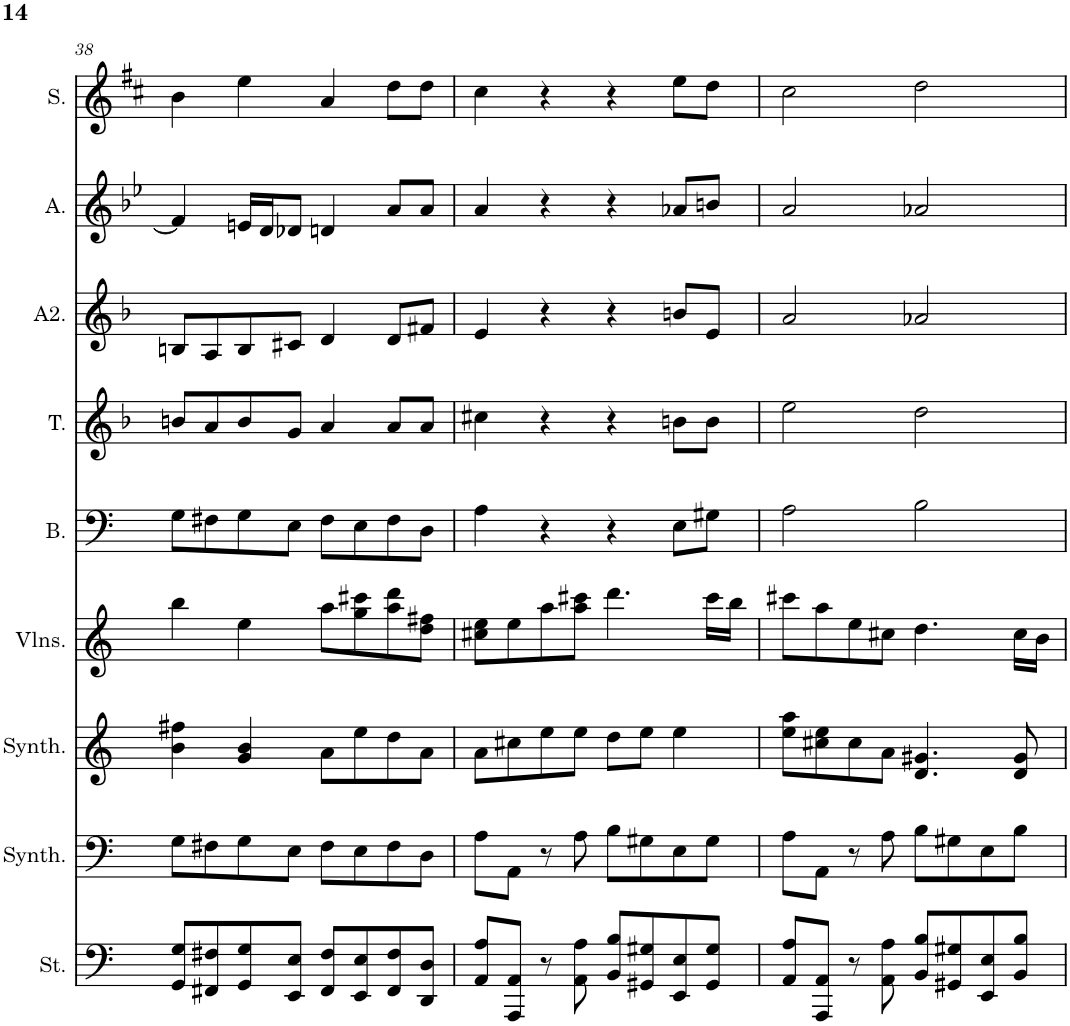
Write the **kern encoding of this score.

**kern	**kern	**kern	**kern	**kern	**kern	**kern	**kern	**kern
*part9	*part8	*part7	*part6	*part5	*part4	*part3	*part2	*part1
*staff9	*staff8	*staff7	*staff6	*staff5	*staff4	*staff3	*staff2	*staff1
*I"Cordes, D'Bass/Strings, etc	*I"Synthétiseur d'instruments à cordes, Synth strings, etc	*I"Synthétiseur d'instruments à cordes, Synth strings 2	*I"Violons, 1st violins	*I"Basse	*I"Tenor	*I"Alto 2	*I"Alto	*I"Soprano
*I'St.	*I'Synth.	*I'Synth.	*I'Vlns.	*I'B.	*I'T.	*I'A2.	*I'A.	*I'S.
!!LO:PB:g=z
*clefF4	*clefF4	*clefG2	*clefG2	*clefF4	*clefG2	*clefG2	*clefG2	*clefG2
*k[]	*k[]	*k[]	*k[]	*k[]	*k[b-]	*k[b-]	*k[b-e-]	*k[f#c#]
*M4/4	*M4/4	*M4/4	*M4/4	*M4/4	*M4/4	*M4/4	*M4/4	*M4/4
=38	=38	=38	=38	=38	=38	=38	=38	=38
8GG/ 8G/L	8G\L	4b\ 4ff#X\	4bb\	8G\L	8bn/L	8Bn/L	4f#/]	4b\
8FF#X/ 8F#X/	8F#X\	.	.	8F#X\	8a/	8A/	.	.
8GG/ 8G/	8G\	4g/ 4b/	4ee\	8G\	8b/	8B/	16en/LL	4ee\
.	.	.	.	.	.	.	16d/J	.
8EE/ 8E/J	8E\J	.	.	8E\J	8g/J	8c#X/J	8d-X/J	.
8FF#/ 8F#/L	8F#\L	8a\L	8aa\L	8F#\L	4a/	4d/	4dn/	4a/
8EE/ 8E/	8E\	8ee\	8gg\ 8ccc#X\	8E\	.	.	.	.
8FF#/ 8F#/	8F#\	8dd\	8aa\ 8ddd\	8F#\	8a/L	8d/L	8a/L	8dd\L
8DD/ 8D/J	8D\J	8a\J	8dd\ 8ff#X\J	8D\J	8a/J	8f#X/J	8a/J	8dd\J
=39	=39	=39	=39	=39	=39	=39	=39	=39
8AA/ 8A/L	8A\L	8a\L	8cc#X\ 8ee\L	4A\	4cc#X\	4e/	4a/	4cc#\
8AAA/ 8AA/J	8AA\J	8cc#X\	8ee\	.	.	.	.	.
8r	8r	8ee\	8aa\	4r	4r	4r	4r	4r
8AA\ 8A\	8A\	8ee\J	8aa\ 8ccc#X\J	.	.	.	.	.
8BB/ 8B/L	8B\L	8dd\L	4.ddd\	4r	4r	4r	4r	4r
8GG#X/ 8G#X/	8G#X\	8ee\J	.	.	.	.	.	.
8EE/ 8E/	8E\	4ee\	.	8E\L	8bn\L	8bn/L	8a-X/L	8ee\L
8GG#/ 8G#/J	8G#\J	.	16ccc#\LL	8G#X\J	8b\J	8e/J	8bn/J	8dd\J
.	.	.	16bb\JJ	.	.	.	.	.
=40	=40	=40	=40	=40	=40	=40	=40	=40
8AA/ 8A/L	8A\L	8ee\ 8aa\L	8ccc#X\L	2A\	2ee\	2a/	2a/	2cc#\
8AAA/ 8AA/J	8AA\J	8cc#X\ 8ee\	8aa\	.	.	.	.	.
8r	8r	8cc#\	8ee\	.	.	.	.	.
8AA\ 8A\	8A\	8a\J	8cc#X\J	.	.	.	.	.
8BB/ 8B/L	8B\L	4.d/ 4.g#X/	4.dd\	2B\	2dd\	2a-X/	2a-X/	2dd\
8GG#X/ 8G#X/	8G#X\	.	.	.	.	.	.	.
8EE/ 8E/	8E\	.	.	.	.	.	.	.
8BB/ 8B/J	8B\J	8d/ 8g#/	16cc#\LL	.	.	.	.	.
.	.	.	16b\JJ	.	.	.	.	.
=	=	=	=	=	=	=	=	=
*-	*-	*-	*-	*-	*-	*-	*-	*-
